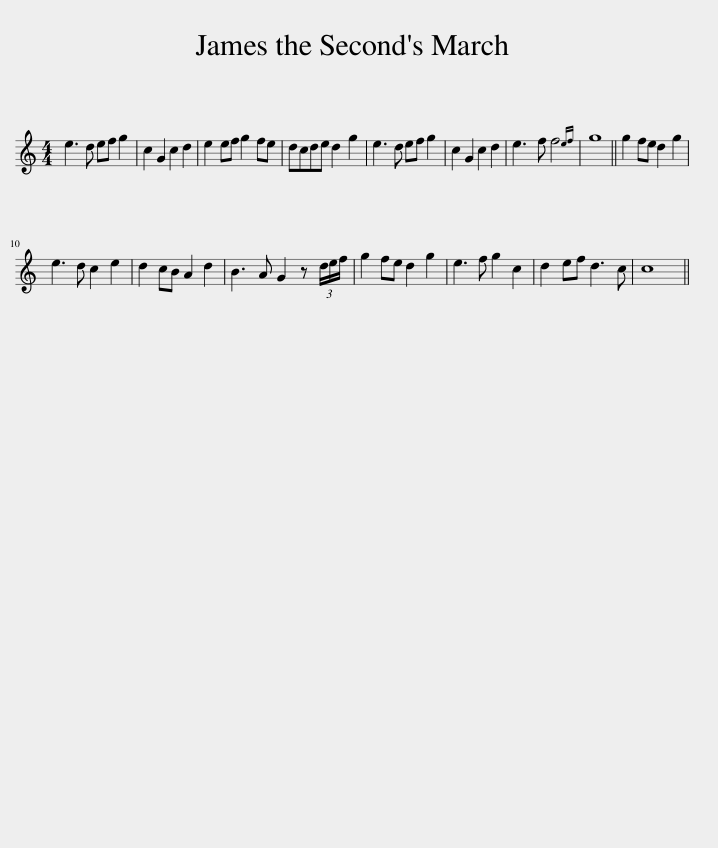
X:1
L:1/8
M:4/4
I:linebreak $
K:C
V:1 treble
V:1
 e3 d ef g2 | c2 G2 c2 d2 | e2 ef g2 fe | dcde d2 g2 | e3 d ef g2 | %5
 c2 G2 c2 d2 | e3 f f4{ef} | g8 || g2 fe d2 g2 |$ e3 d c2 e2 | %10
 d2 cB A2 d2 | B3 A G2 z (3d/e/f/ | g2 fe d2 g2 | e3 f g2 c2 | d2 ef d3 c | %15
 c8 || %16
